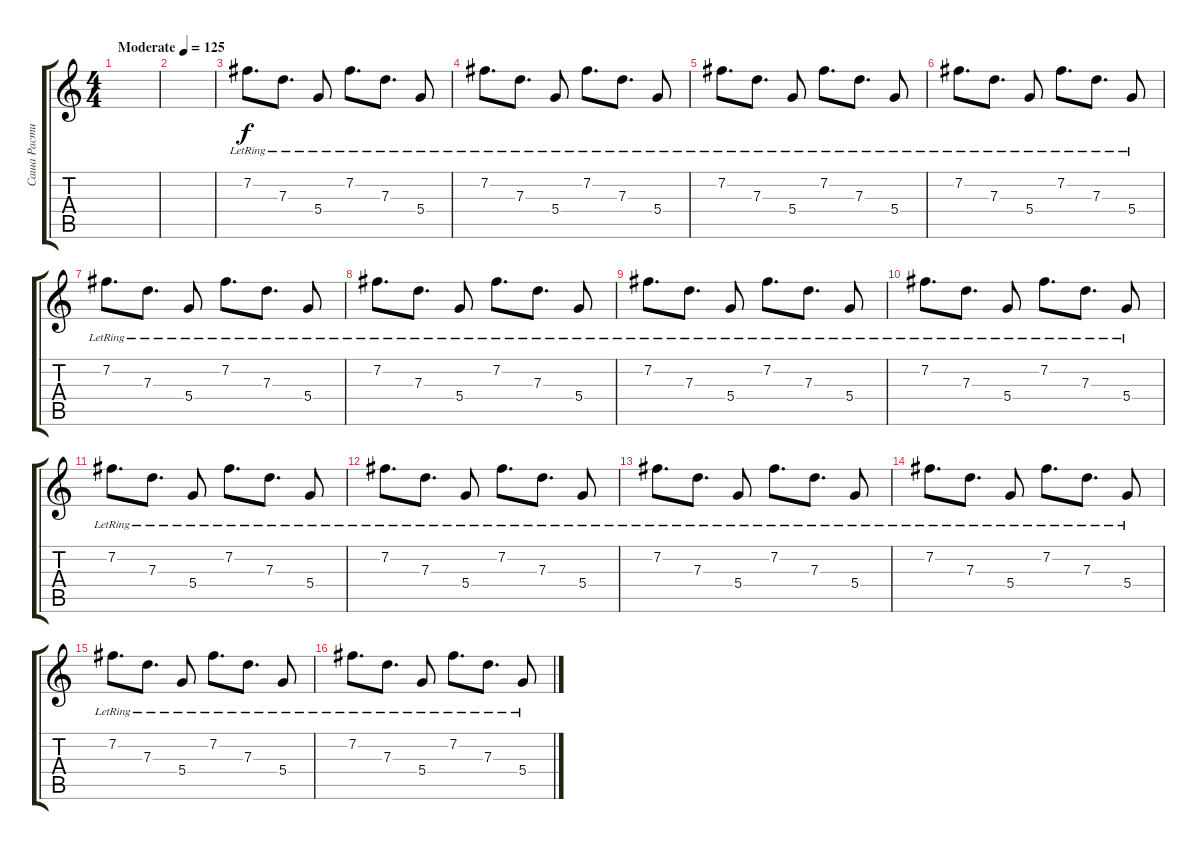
\track ("Саша Растич" "Саша Расти") {instrument acousticguitarsteel}
\staff {score tabs}
\tuning (E4 B3 G3 D3 A2 E2) {hide}
\ts (4 4)
\tempo (125 "Moderate")
\clef g2
\ks c
|
|
7.2{lr}.8{d volume 6} 7.3{lr}.8{d} 5.4{lr}.8 7.2{lr}.8{d} 7.3{lr}.8{d} 5.4{lr}.8 |
7.2{lr}.8{d} 7.3{lr}.8{d} 5.4{lr}.8 7.2{lr}.8{d} 7.3{lr}.8{d} 5.4{lr}.8 |
7.2{lr}.8{d} 7.3{lr}.8{d} 5.4{lr}.8 7.2{lr}.8{d} 7.3{lr}.8{d} 5.4{lr}.8 |
7.2{lr}.8{d volume 13} 7.3{lr}.8{d} 5.4{lr}.8 7.2{lr}.8{d} 7.3{lr}.8{d} 5.4{lr}.8 |
7.2{lr}.8{d} 7.3{lr}.8{d} 5.4{lr}.8 7.2{lr}.8{d} 7.3{lr}.8{d} 5.4{lr}.8 |
7.2{lr}.8{d} 7.3{lr}.8{d} 5.4{lr}.8 7.2{lr}.8{d} 7.3{lr}.8{d} 5.4{lr}.8 |
7.2{lr}.8{d} 7.3{lr}.8{d} 5.4{lr}.8 7.2{lr}.8{d} 7.3{lr}.8{d} 5.4{lr}.8 |
7.2{lr}.8{d} 7.3{lr}.8{d} 5.4{lr}.8 7.2{lr}.8{d} 7.3{lr}.8{d} 5.4{lr}.8 |
7.2{lr}.8{d} 7.3{lr}.8{d} 5.4{lr}.8 7.2{lr}.8{d} 7.3{lr}.8{d} 5.4{lr}.8 |
7.2{lr}.8{d} 7.3{lr}.8{d} 5.4{lr}.8 7.2{lr}.8{d} 7.3{lr}.8{d} 5.4{lr}.8 |
7.2{lr}.8{d} 7.3{lr}.8{d} 5.4{lr}.8 7.2{lr}.8{d} 7.3{lr}.8{d} 5.4{lr}.8 |
7.2{lr}.8{d} 7.3{lr}.8{d} 5.4{lr}.8 7.2{lr}.8{d} 7.3{lr}.8{d} 5.4{lr}.8 |
7.2{lr}.8{d} 7.3{lr}.8{d} 5.4{lr}.8 7.2{lr}.8{d} 7.3{lr}.8{d} 5.4{lr}.8 |
7.2{lr}.8{d} 7.3{lr}.8{d} 5.4{lr}.8 7.2{lr}.8{d} 7.3{lr}.8{d} 5.4{lr}.8
